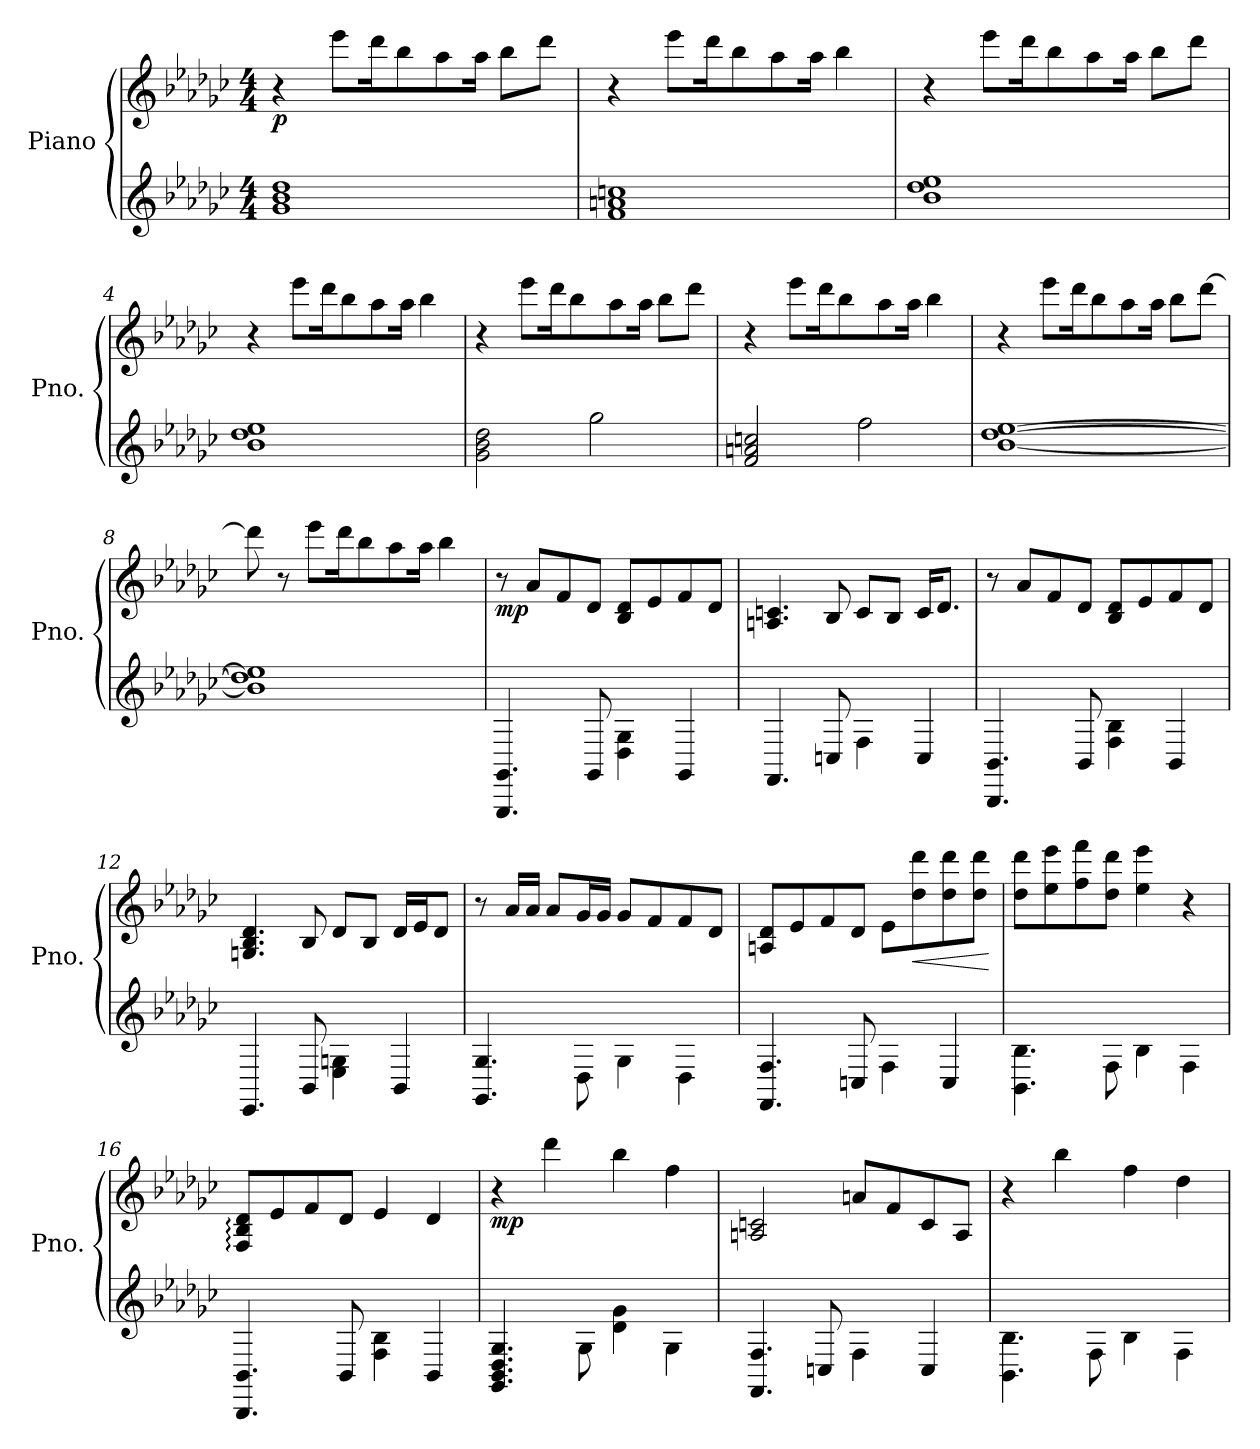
**kern	**kern	**dynam
*part1	*part1	*part1
*staff2	*staff1	*staff1/2
*I"Piano	*	*
*I'Pno.	*	*
*clefG2	*clefG2	*
*k[b-e-a-d-g-c-]	*k[b-e-a-d-g-c-]	*
*M4/4	*M4/4	*
*MM95	*MM95	*
=1	=1	=1
!	!	!LO:DY:b
1g- 1b- 1dd-	4r	p
.	8eee-\L	.
.	16ddd-\K	.
.	8bb-\	.
.	8aa-\	.
.	16aa-\Jk	.
.	8bb-\L	.
.	8ddd-\J	.
=2	=2	=2
1f 1an 1ccn	4r	.
.	8eee-\L	.
.	16ddd-\K	.
.	8bb-\	.
.	8aa-\	.
.	16aa-\Jk	.
.	4bb-\	.
=3	=3	=3
1b- 1dd- 1ee-	4r	.
.	8eee-\L	.
.	16ddd-\K	.
.	8bb-\	.
.	8aa-\	.
.	16aa-\Jk	.
.	8bb-\L	.
.	8ddd-\J	.
=4	=4	=4
1b- 1dd- 1ee-	4r	.
.	8eee-\L	.
.	16ddd-\K	.
.	8bb-\	.
.	8aa-\	.
.	16aa-\Jk	.
.	4bb-\	.
!!LO:LB:g=z
=5	=5	=5
2g-\ 2b-\ 2dd-\	4r	.
.	8eee-\L	.
.	16ddd-\K	.
.	8bb-\	.
2gg-\	.	.
.	8aa-\	.
.	16aa-\Jk	.
.	8bb-\L	.
.	8ddd-\J	.
=6	=6	=6
2f/ 2an/ 2ccn/	4r	.
.	8eee-\L	.
.	16ddd-\K	.
.	8bb-\	.
2ff\	.	.
.	8aa-\	.
.	16aa-\Jk	.
.	4bb-\	.
=7	=7	=7
[1b- [1dd- [1ee-	4r	.
.	8eee-\L	.
.	16ddd-\K	.
.	8bb-\	.
.	8aa-\	.
.	16aa-\Jk	.
.	8bb-\L	.
.	[8ddd-\J	.
=8	=8	=8
1b-] 1dd-] 1ee-]	8ddd-\]	.
.	8r	.
.	8eee-\L	.
.	16ddd-\K	.
.	8bb-\	.
.	8aa-\	.
.	16aa-\Jk	.
.	4bb-\	.
!!LO:LB:g=z
=9	=9	=9
!	!	!LO:DY:b
4.GGG-/ 4.GG-/	8r	mp
.	8a-/L	.
.	8f/	.
8GG-/	8d-/J	.
4D-\ 4G-\	8B-/ 8d-/L	.
.	8e-/	.
4GG-/	8f/	.
.	8d-/J	.
=10	=10	=10
4.FF/	4.An/ 4.cn/	.
8Cn/	8B-/	.
4F\	8c/L	.
.	8B-/J	.
4C/	16c/KL	.
.	8.d-/J	.
=11	=11	=11
4.BBB-/ 4.BB-/	8r	.
.	8a-/L	.
.	8f/	.
8BB-/	8d-/J	.
4F\ 4B-\	8B-/ 8d-/L	.
.	8e-/	.
4BB-/	8f/	.
.	8d-/J	.
=12	=12	=12
4.EE-/	4.Gn/ 4.B-/ 4.d-/	.
8BB-/	8B-/	.
4E-\ 4Gn\	8d-/L	.
.	8B-/J	.
4BB-/	16d-/LL	.
.	16e-/J	.
.	8d-/J	.
!!LO:LB:g=z
=13	=13	=13
4.GG-/ 4.G-/	8r	.
.	16a-/LL	.
.	16a-/JJ	.
.	8a-/L	.
8D-\	16g-/L	.
.	16g-/JJ	.
4G-\	8g-/L	.
.	8f/	.
4D-\	8f/	.
.	8d-/J	.
=14	=14	=14
4.FF/ 4.F/	8An/ 8d-/L	.
.	8e-/	.
.	8f/	.
8Cn/	8d-/J	.
4F\	8e-\L	.
!	!	!LO:HP:b
.	8dd-\ 8ddd-\	<
4C/	8dd-\ 8ddd-\	.
.	8dd-\ 8ddd-\J	.
.	.	[
=15	=15	=15
4.BB-\ 4.B-\	8dd-\ 8ddd-\L	.
.	8ee-\ 8eee-\	.
.	8ff\ 8fff\	.
8F\	8dd-\ 8ddd-\J	.
4B-\	4ee-\ 4eee-\	.
4F\	4r	.
=16	=16	=16
4.BBB-/ 4.BB-/	8F/: 8B-/: 8d-/:L	.
.	8e-/	.
.	8f/	.
8BB-/	8d-/J	.
4F\ 4B-\	4e-/	.
4BB-/	4d-/	.
=17	=17	=17
!	!	!LO:DY:b
4.GG-/ 4.BB-/ 4.D-/ 4.G-/	4r	mp
.	4ddd-\	.
8G-\	.	.
4d-\ 4g-\	4bb-\	.
4G-\	4ff\	.
!!LO:LB:g=z
=18	=18	=18
4.FF/ 4.F/	2An/ 2cn/	.
8Cn/	.	.
4F\	8an/L	.
.	8f/	.
4C/	8c/	.
.	8A/J	.
=19	=19	=19
4.BB-\ 4.B-\	4r	.
.	4bb-\	.
8F\	.	.
4B-\	4ff\	.
4F\	4dd-\	.
=	=	=
*-	*-	*-
